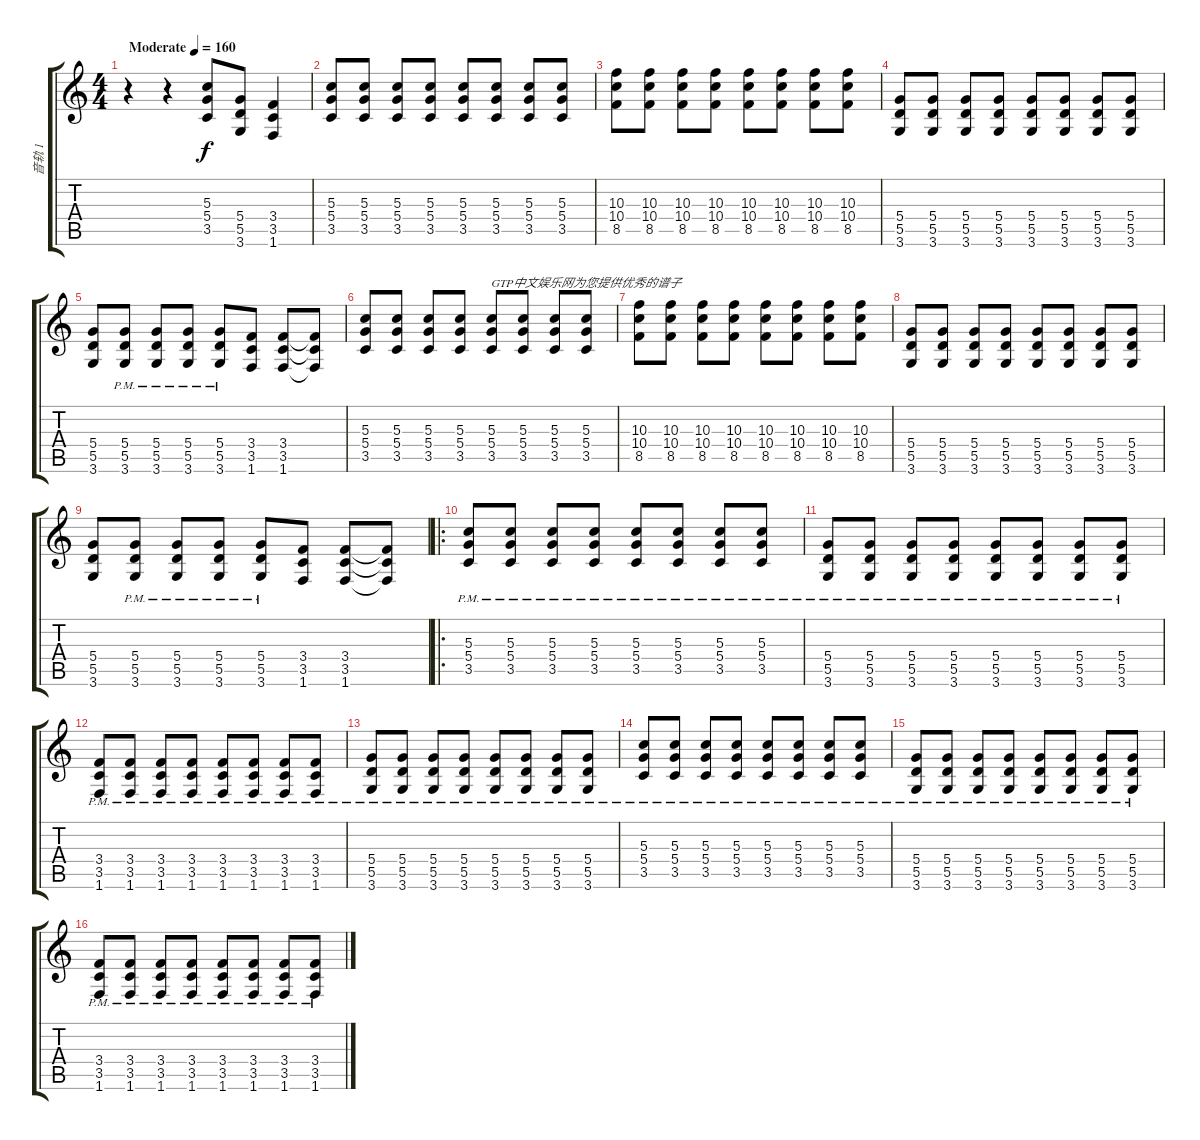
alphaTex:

\track ("音轨 1" "音轨 1") {instrument overdrivenguitar}
\staff {score tabs}
\tuning (E4 B3 G3 D3 A2 E2) {hide}
\ts (4 4)
\tempo (160 "Moderate")
\clef g2
\ks c
r.4{dy f instrument overdrivenguitar} r.4 (5.3 5.4 3.5).8 (5.4 5.5 3.6).8 (3.4 3.5 1.6).4 |
(5.3 5.4 3.5).8 (5.3 5.4 3.5).8 (5.3 5.4 3.5).8 (5.3 5.4 3.5).8 (5.3 5.4 3.5).8 (5.3 5.4 3.5).8 (5.3 5.4 3.5).8 (5.3 5.4 3.5).8 |
(10.3 10.4 8.5).8 (10.3 10.4 8.5).8 (10.3 10.4 8.5).8 (10.3 10.4 8.5).8 (10.3 10.4 8.5).8 (10.3 10.4 8.5).8 (10.3 10.4 8.5).8 (10.3 10.4 8.5).8 |
(5.4 5.5 3.6).8 (5.4 5.5 3.6).8 (5.4 5.5 3.6).8 (5.4 5.5 3.6).8 (5.4 5.5 3.6).8 (5.4 5.5 3.6).8 (5.4 5.5 3.6).8 (5.4 5.5 3.6).8 |
(5.4 5.5 3.6).8 (5.4{pm} 5.5{pm} 3.6{pm}).8 (5.4{pm} 5.5{pm} 3.6{pm}).8 (5.4{pm} 5.5{pm} 3.6{pm}).8 (5.4{pm} 5.5{pm} 3.6{pm}).8 (3.4 3.5 1.6).8 (3.4 3.5 1.6).8 (3.4{t} 3.5{t} 1.6{t}).8 |
(5.3 5.4 3.5).8 (5.3 5.4 3.5).8 (5.3 5.4 3.5).8 (5.3 5.4 3.5).8 (5.3 5.4 3.5).8{txt "GTP中文娱乐网为您提供优秀的谱子"} (5.3 5.4 3.5).8 (5.3 5.4 3.5).8 (5.3 5.4 3.5).8 |
(10.3 10.4 8.5).8 (10.3 10.4 8.5).8 (10.3 10.4 8.5).8 (10.3 10.4 8.5).8 (10.3 10.4 8.5).8 (10.3 10.4 8.5).8 (10.3 10.4 8.5).8 (10.3 10.4 8.5).8 |
(5.4 5.5 3.6).8 (5.4 5.5 3.6).8 (5.4 5.5 3.6).8 (5.4 5.5 3.6).8 (5.4 5.5 3.6).8 (5.4 5.5 3.6).8 (5.4 5.5 3.6).8 (5.4 5.5 3.6).8 |
(5.4 5.5 3.6).8 (5.4{pm} 5.5{pm} 3.6{pm}).8 (5.4{pm} 5.5{pm} 3.6{pm}).8 (5.4{pm} 5.5{pm} 3.6{pm}).8 (5.4{pm} 5.5{pm} 3.6{pm}).8 (3.4 3.5 1.6).8 (3.4 3.5 1.6).8 (3.4{t} 3.5{t} 1.6{t}).8 |
\ro
(5.3{pm} 5.4{pm} 3.5{pm}).8 (5.3{pm} 5.4{pm} 3.5{pm}).8 (5.3{pm} 5.4{pm} 3.5{pm}).8 (5.3{pm} 5.4{pm} 3.5{pm}).8 (5.3{pm} 5.4{pm} 3.5{pm}).8 (5.3{pm} 5.4{pm} 3.5{pm}).8 (5.3{pm} 5.4{pm} 3.5{pm}).8 (5.3{pm} 5.4{pm} 3.5{pm}).8 |
(5.4{pm} 5.5{pm} 3.6{pm}).8 (5.4{pm} 5.5{pm} 3.6{pm}).8 (5.4{pm} 5.5{pm} 3.6{pm}).8 (5.4{pm} 5.5{pm} 3.6{pm}).8 (5.4{pm} 5.5{pm} 3.6{pm}).8 (5.4{pm} 5.5{pm} 3.6{pm}).8 (5.4{pm} 5.5{pm} 3.6{pm}).8 (5.4{pm} 5.5{pm} 3.6{pm}).8 |
(3.4{pm} 3.5{pm} 1.6{pm}).8 (3.4{pm} 3.5{pm} 1.6{pm}).8 (3.4{pm} 3.5{pm} 1.6{pm}).8 (3.4{pm} 3.5{pm} 1.6{pm}).8 (3.4{pm} 3.5{pm} 1.6{pm}).8 (3.4{pm} 3.5{pm} 1.6{pm}).8 (3.4{pm} 3.5{pm} 1.6{pm}).8 (3.4{pm} 3.5{pm} 1.6{pm}).8 |
(5.4{pm} 5.5{pm} 3.6{pm}).8 (5.4{pm} 5.5{pm} 3.6{pm}).8 (5.4{pm} 5.5{pm} 3.6{pm}).8 (5.4{pm} 5.5{pm} 3.6{pm}).8 (5.4{pm} 5.5{pm} 3.6{pm}).8 (5.4{pm} 5.5{pm} 3.6{pm}).8 (5.4{pm} 5.5{pm} 3.6{pm}).8 (5.4{pm} 5.5{pm} 3.6{pm}).8 |
(5.3{pm} 5.4{pm} 3.5{pm}).8 (5.3{pm} 5.4{pm} 3.5{pm}).8 (5.3{pm} 5.4{pm} 3.5{pm}).8 (5.3{pm} 5.4{pm} 3.5{pm}).8 (5.3{pm} 5.4{pm} 3.5{pm}).8 (5.3{pm} 5.4{pm} 3.5{pm}).8 (5.3{pm} 5.4{pm} 3.5{pm}).8 (5.3{pm} 5.4{pm} 3.5{pm}).8 |
(5.4{pm} 5.5{pm} 3.6{pm}).8 (5.4{pm} 5.5{pm} 3.6{pm}).8 (5.4{pm} 5.5{pm} 3.6{pm}).8 (5.4{pm} 5.5{pm} 3.6{pm}).8 (5.4{pm} 5.5{pm} 3.6{pm}).8 (5.4{pm} 5.5{pm} 3.6{pm}).8 (5.4{pm} 5.5{pm} 3.6{pm}).8 (5.4{pm} 5.5{pm} 3.6{pm}).8 |
(3.4{pm} 3.5{pm} 1.6{pm}).8 (3.4{pm} 3.5{pm} 1.6{pm}).8 (3.4{pm} 3.5{pm} 1.6{pm}).8 (3.4{pm} 3.5{pm} 1.6{pm}).8 (3.4{pm} 3.5{pm} 1.6{pm}).8 (3.4{pm} 3.5{pm} 1.6{pm}).8 (3.4{pm} 3.5{pm} 1.6{pm}).8 (3.4{pm} 3.5{pm} 1.6{pm}).8
